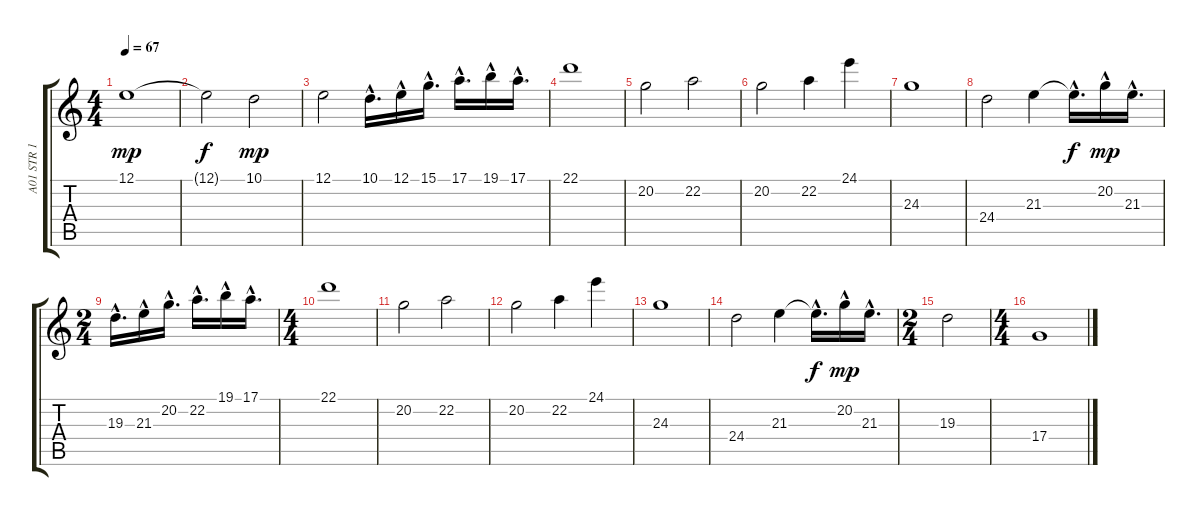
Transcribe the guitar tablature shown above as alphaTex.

\track ("A01 STR 1" "A01 STR 1") {instrument stringensemble1}
\staff {score tabs}
\tuning (E4 B3 G3 D3 A2 E2) {hide}
\ts (4 4)
\tempo 67
\clef g2
\ks c
12.1.1{dy mp} |
12.1{t}.2{dy f} 10.1.2{dy mp} |
12.1.2 10.1{hac}.16{d} 12.1{hac}.16 15.1{hac}.16{d} 17.1{hac}.16{d} 19.1{hac}.16 17.1{hac}.16{d} |
22.1.1 |
20.2.2 22.2.2 |
20.2.2 22.2.4 24.1.4 |
24.3.1 |
24.4.2 21.3.4 21.3{hac t}.16{d dy f} 20.2{hac}.16{dy mp} 21.3{hac}.16{d} |
\ts (2 4)
19.3{hac}.16{d} 21.3{hac}.16 20.2{hac}.16{d} 22.2{hac}.16{d} 19.1{hac}.16 17.1{hac}.16{d} |
\ts (4 4)
22.1.1 |
20.2.2 22.2.2 |
20.2.2 22.2.4 24.1.4 |
24.3.1 |
24.4.2 21.3.4 21.3{hac t}.16{d dy f} 20.2{hac}.16{dy mp} 21.3{hac}.16{d} |
\ts (2 4)
19.3.2 |
\ts (4 4)
17.4.1
